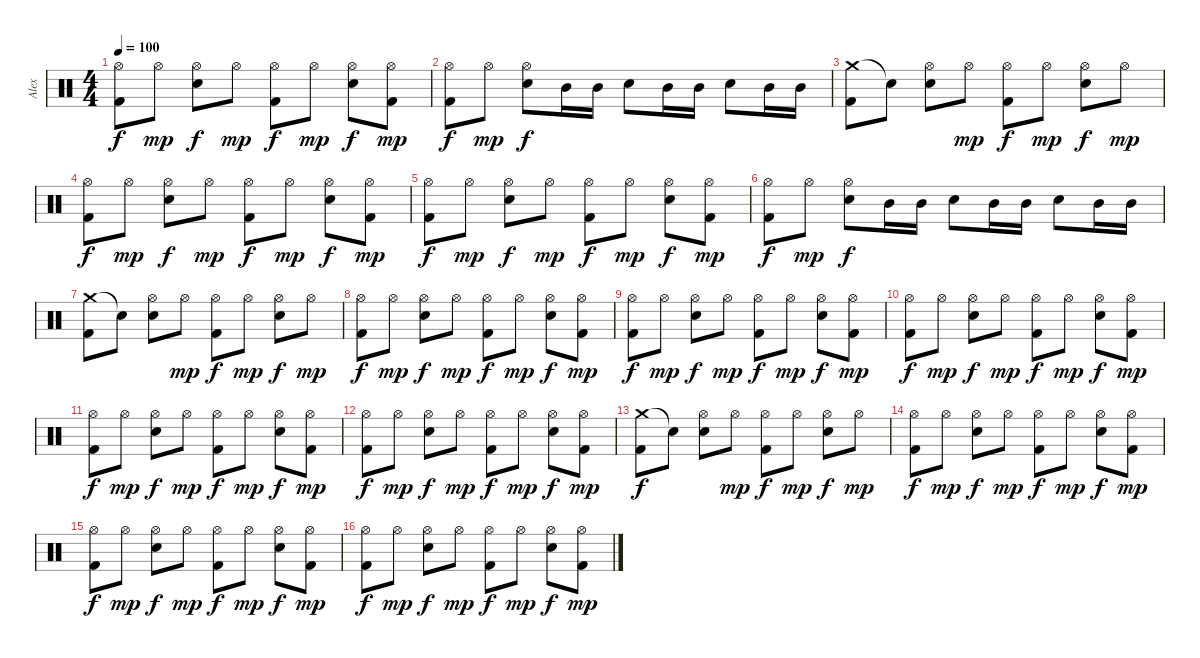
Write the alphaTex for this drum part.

\track ("Alex" "Alex") {instrument percussion}
\staff {score}
\articulation defaults
\ts (4 4)
\tempo 100
\clef neutral
\ks c
("Hi-Hat (open)" "Kick (hit) 2").8{dy f} "Hi-Hat (open)".8{dy mp} ("Hi-Hat (open)" "Electric Snare (hit)").8{dy f} "Hi-Hat (open)".8{dy mp} ("Hi-Hat (open)" "Kick (hit) 2").8{dy f} "Hi-Hat (open)".8{dy mp} ("Hi-Hat (open)" "Electric Snare (hit)").8{dy f} ("Hi-Hat (open)" "Kick (hit) 2").8{dy mp} |
("Hi-Hat (open)" "Kick (hit) 2").8{dy f} "Hi-Hat (open)".8{dy mp} ("Hi-Hat (open)" "Electric Snare (hit)").8{dy f} "Mid Tom (hit)".16 "Mid Tom (hit)".16 "Electric Snare (hit)".8 "Mid Tom (hit)".16 "Mid Tom (hit)".16 "Electric Snare (hit)".8 "Mid Tom (hit)".16 "Mid Tom (hit)".16 |
("Crash medium (hit)" "Kick (hit) 2").8 "Snare (hit)"{t}.8 ("Hi-Hat (open)" "Electric Snare (hit)").8 "Hi-Hat (open)".8{dy mp} ("Hi-Hat (open)" "Kick (hit) 2").8{dy f} "Hi-Hat (open)".8{dy mp} ("Hi-Hat (open)" "Electric Snare (hit)").8{dy f} "Hi-Hat (open)".8{dy mp} |
("Hi-Hat (open)" "Kick (hit) 2").8{dy f} "Hi-Hat (open)".8{dy mp} ("Hi-Hat (open)" "Electric Snare (hit)").8{dy f} "Hi-Hat (open)".8{dy mp} ("Hi-Hat (open)" "Kick (hit) 2").8{dy f} "Hi-Hat (open)".8{dy mp} ("Hi-Hat (open)" "Electric Snare (hit)").8{dy f} ("Hi-Hat (open)" "Kick (hit) 2").8{dy mp} |
("Hi-Hat (open)" "Kick (hit) 2").8{dy f} "Hi-Hat (open)".8{dy mp} ("Hi-Hat (open)" "Electric Snare (hit)").8{dy f} "Hi-Hat (open)".8{dy mp} ("Hi-Hat (open)" "Kick (hit) 2").8{dy f} "Hi-Hat (open)".8{dy mp} ("Hi-Hat (open)" "Electric Snare (hit)").8{dy f} ("Hi-Hat (open)" "Kick (hit) 2").8{dy mp} |
("Hi-Hat (open)" "Kick (hit) 2").8{dy f} "Hi-Hat (open)".8{dy mp} ("Hi-Hat (open)" "Electric Snare (hit)").8{dy f} "Mid Tom (hit)".16 "Mid Tom (hit)".16 "Electric Snare (hit)".8 "Mid Tom (hit)".16 "Mid Tom (hit)".16 "Electric Snare (hit)".8 "Mid Tom (hit)".16 "Mid Tom (hit)".16 |
("Crash medium (hit)" "Kick (hit) 2").8 "Snare (hit)"{t}.8 ("Hi-Hat (open)" "Electric Snare (hit)").8 "Hi-Hat (open)".8{dy mp} ("Hi-Hat (open)" "Kick (hit) 2").8{dy f} "Hi-Hat (open)".8{dy mp} ("Hi-Hat (open)" "Electric Snare (hit)").8{dy f} "Hi-Hat (open)".8{dy mp} |
("Hi-Hat (open)" "Kick (hit) 2").8{dy f} "Hi-Hat (open)".8{dy mp} ("Hi-Hat (open)" "Electric Snare (hit)").8{dy f} "Hi-Hat (open)".8{dy mp} ("Hi-Hat (open)" "Kick (hit) 2").8{dy f} "Hi-Hat (open)".8{dy mp} ("Hi-Hat (open)" "Electric Snare (hit)").8{dy f} ("Hi-Hat (open)" "Kick (hit) 2").8{dy mp} |
("Hi-Hat (open)" "Kick (hit) 2").8{dy f} "Hi-Hat (open)".8{dy mp} ("Hi-Hat (open)" "Electric Snare (hit)").8{dy f} "Hi-Hat (open)".8{dy mp} ("Hi-Hat (open)" "Kick (hit) 2").8{dy f} "Hi-Hat (open)".8{dy mp} ("Hi-Hat (open)" "Electric Snare (hit)").8{dy f} ("Hi-Hat (open)" "Kick (hit) 2").8{dy mp} |
("Hi-Hat (open)" "Kick (hit) 2").8{dy f} "Hi-Hat (open)".8{dy mp} ("Hi-Hat (open)" "Electric Snare (hit)").8{dy f} "Hi-Hat (open)".8{dy mp} ("Hi-Hat (open)" "Kick (hit) 2").8{dy f} "Hi-Hat (open)".8{dy mp} ("Hi-Hat (open)" "Electric Snare (hit)").8{dy f} ("Hi-Hat (open)" "Kick (hit) 2").8{dy mp} |
("Hi-Hat (open)" "Kick (hit) 2").8{dy f} "Hi-Hat (open)".8{dy mp} ("Hi-Hat (open)" "Electric Snare (hit)").8{dy f} "Hi-Hat (open)".8{dy mp} ("Hi-Hat (open)" "Kick (hit) 2").8{dy f} "Hi-Hat (open)".8{dy mp} ("Hi-Hat (open)" "Electric Snare (hit)").8{dy f} ("Hi-Hat (open)" "Kick (hit) 2").8{dy mp} |
("Hi-Hat (open)" "Kick (hit) 2").8{dy f} "Hi-Hat (open)".8{dy mp} ("Hi-Hat (open)" "Electric Snare (hit)").8{dy f} "Hi-Hat (open)".8{dy mp} ("Hi-Hat (open)" "Kick (hit) 2").8{dy f} "Hi-Hat (open)".8{dy mp} ("Hi-Hat (open)" "Electric Snare (hit)").8{dy f} ("Hi-Hat (open)" "Kick (hit) 2").8{dy mp} |
("Crash medium (hit)" "Kick (hit) 2").8{dy f} "Snare (hit)"{t}.8 ("Hi-Hat (open)" "Electric Snare (hit)").8 "Hi-Hat (open)".8{dy mp} ("Hi-Hat (open)" "Kick (hit) 2").8{dy f} "Hi-Hat (open)".8{dy mp} ("Hi-Hat (open)" "Electric Snare (hit)").8{dy f} "Hi-Hat (open)".8{dy mp} |
("Hi-Hat (open)" "Kick (hit) 2").8{dy f} "Hi-Hat (open)".8{dy mp} ("Hi-Hat (open)" "Electric Snare (hit)").8{dy f} "Hi-Hat (open)".8{dy mp} ("Hi-Hat (open)" "Kick (hit) 2").8{dy f} "Hi-Hat (open)".8{dy mp} ("Hi-Hat (open)" "Electric Snare (hit)").8{dy f} ("Hi-Hat (open)" "Kick (hit) 2").8{dy mp} |
("Hi-Hat (open)" "Kick (hit) 2").8{dy f} "Hi-Hat (open)".8{dy mp} ("Hi-Hat (open)" "Electric Snare (hit)").8{dy f} "Hi-Hat (open)".8{dy mp} ("Hi-Hat (open)" "Kick (hit) 2").8{dy f} "Hi-Hat (open)".8{dy mp} ("Hi-Hat (open)" "Electric Snare (hit)").8{dy f} ("Hi-Hat (open)" "Kick (hit) 2").8{dy mp} |
("Hi-Hat (open)" "Kick (hit) 2").8{dy f} "Hi-Hat (open)".8{dy mp} ("Hi-Hat (open)" "Electric Snare (hit)").8{dy f} "Hi-Hat (open)".8{dy mp} ("Hi-Hat (open)" "Kick (hit) 2").8{dy f} "Hi-Hat (open)".8{dy mp} ("Hi-Hat (open)" "Electric Snare (hit)").8{dy f} ("Hi-Hat (open)" "Kick (hit) 2").8{dy mp}
